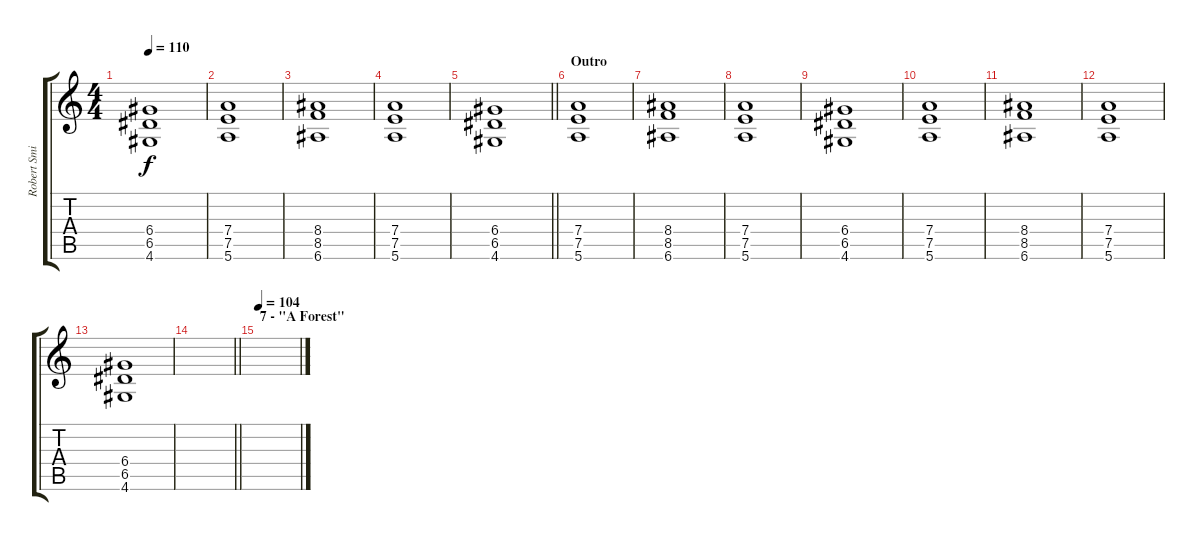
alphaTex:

\track ("Robert Smith 2" "Robert Smi") {instrument electricguitarclean}
\staff {score tabs}
\tuning (E4 B3 G3 D3 A2 E2) {hide}
\ts (4 4)
\tempo 110
\clef g2
\ks c
(6.4 6.5 4.6).1{dy f} |
(7.4 7.5 5.6).1 |
(8.4 8.5 6.6).1 |
(7.4 7.5 5.6).1 |
\barLineRight lightlight
(6.4 6.5 4.6).1 |
\section ("" "Outro")
(7.4 7.5 5.6).1 |
(8.4 8.5 6.6).1 |
(7.4 7.5 5.6).1 |
(6.4 6.5 4.6).1 |
(7.4 7.5 5.6).1 |
(8.4 8.5 6.6).1 |
(7.4 7.5 5.6).1 |
(6.4 6.5 4.6).1 |
\barLineRight lightlight
|
\section ("" "7 - \"A Forest\"")
\tempo 104
